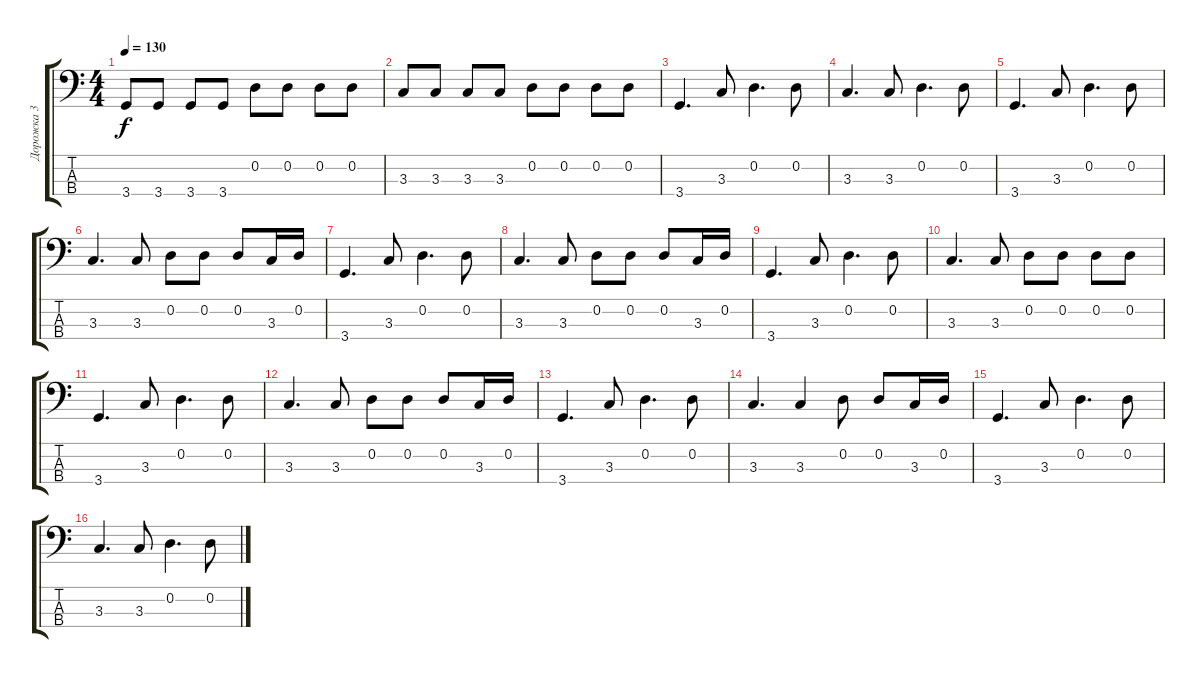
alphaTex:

\track ("Дорожка 3" "Дорожка 3") {instrument electricbassfinger}
\staff {score tabs}
\tuning (G2 D2 A1 E1) {hide}
\ts (4 4)
\tempo 130
\clef f4
\ks c
3.4.8{dy f} 3.4.8 3.4.8 3.4.8 0.2.8 0.2.8 0.2.8 0.2.8 |
3.3.8 3.3.8 3.3.8 3.3.8 0.2.8 0.2.8 0.2.8 0.2.8 |
3.4.4{d} 3.3.8 0.2.4{d} 0.2.8 |
3.3.4{d} 3.3.8 0.2.4{d} 0.2.8 |
3.4.4{d} 3.3.8 0.2.4{d} 0.2.8 |
3.3.4{d} 3.3.8 0.2.8 0.2.8 0.2.8 3.3.16 0.2.16 |
3.4.4{d} 3.3.8 0.2.4{d} 0.2.8 |
3.3.4{d} 3.3.8 0.2.8 0.2.8 0.2.8 3.3.16 0.2.16 |
3.4.4{d} 3.3.8 0.2.4{d} 0.2.8 |
3.3.4{d} 3.3.8 0.2.8 0.2.8 0.2.8 0.2.8 |
3.4.4{d} 3.3.8 0.2.4{d} 0.2.8 |
3.3.4{d} 3.3.8 0.2.8 0.2.8 0.2.8 3.3.16 0.2.16 |
3.4.4{d} 3.3.8 0.2.4{d} 0.2.8 |
3.3.4{d} 3.3.4 0.2.8 0.2.8 3.3.16 0.2.16 |
3.4.4{d} 3.3.8 0.2.4{d} 0.2.8 |
3.3.4{d} 3.3.8 0.2.4{d} 0.2.8
